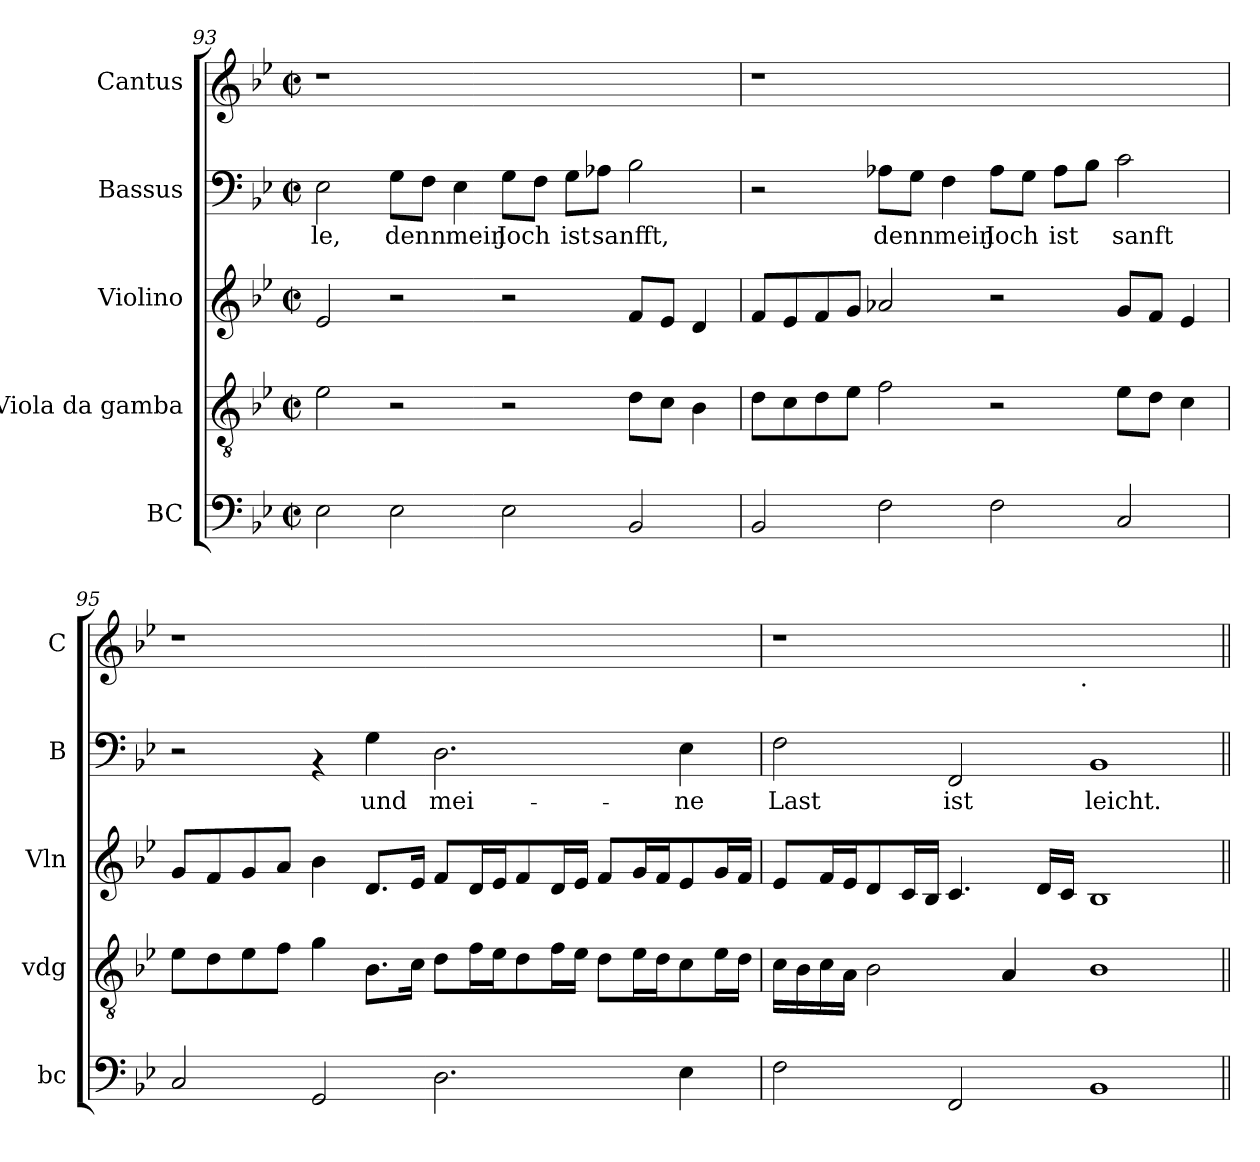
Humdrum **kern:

**kern	**kern	**kern	**kern	**text	**kern
*part5	*part4	*part3	*part2	*part2	*part1
*staff5	*staff4	*staff3	*staff2	*staff2	*staff1
*I"BC	*I"Viola da gamba	*I"Violino	*I"Bassus	*	*I"Cantus
*I'bc	*I'vdg	*I'Vln	*I'B	*	*I'C
*clefF4	*clefGv2	*clefG2	*clefF4	*	*clefG2
*k[b-e-]	*k[b-e-]	*k[b-e-]	*k[b-e-]	*	*k[b-e-]
*B-:	*B-:	*B-:	*B-:	*	*B-:
*M2/2	*M2/2	*M2/2	*M2/2	*	*M2/2
*met(c|)	*met(c|)	*met(c|)	*met(c|)	*	*met(c|)
=93	=93	=93	=93	=93	=93
!	!	!	!	!LO:LY:b	!
2E-\	2e-\	2e-/	2E-\	-le,	1r
!	!	!	!	!LO:LY:b	!
2E-\	2r	2r	8G\L	denn	.
.	.	.	8F\J	.	.
!	!	!	!	!LO:LY:b	!
.	.	.	4E-\	mein	.
!	!	!	!	!LO:LY:b	!
2E-\	2r	2r	8G\L	Joch	1ryy
.	.	.	8F\J	.	.
!	!	!	!	!LO:LY:b	!
.	.	.	8G\L	ist	.
!	!	!	!	!LO:LY:b	!
.	.	.	8A-X\J	sanfft,	.
2BB-/	8d\L	8f/L	2B-\	.	.
.	8c\J	8e-/J	.	.	.
.	4B-\	4d/	.	.	.
!!LO:LB:g=z
=94	=94	=94	=94	=94	=94
2BB-/	8d\L	8f/L	2r	.	1r
.	8c\	8e-/	.	.	.
.	8d\	8f/	.	.	.
.	8e-\J	8g/J	.	.	.
!	!	!	!	!LO:LY:b	!
2F\	2f\	2a-X/	8A-X\L	denn	.
.	.	.	8G\J	.	.
!	!	!	!	!LO:LY:b	!
.	.	.	4F\	mein	.
!	!	!	!	!LO:LY:b	!
2F\	2r	2r	8A-\L	Joch	1ryy
.	.	.	8G\J	.	.
!	!	!	!	!LO:LY:b	!
.	.	.	8A-\L	ist	.
.	.	.	8B-\J	.	.
!	!	!	!	!LO:LY:b	!
2C/	8e-\L	8g/L	2c\	sanft	.
.	8d\J	8f/J	.	.	.
.	4c\	4e-/	.	.	.
=95	=95	=95	=95	=95	=95
2C/	8e-\L	8g/L	2r	.	1r
.	8d\	8f/	.	.	.
.	8e-\	8g/	.	.	.
.	8f\J	8a/J	.	.	.
2GG/	4g\	4b-\	4rAA	.	.
!	!	!	!	!LO:LY:b	!
.	8.B-\L	8.d/L	4G\	und	.
.	16c\Jk	16e-/Jk	.	.	.
!	!	!	!	!LO:LY:b	!
2.D\	8d\L	8f/L	2.D\	mei-	1ryy
.	16f\L	16d/L	.	.	.
.	16e-\J	16e-/J	.	.	.
.	8d\	8f/	.	.	.
.	16f\L	16d/L	.	.	.
.	16e-\JJ	16e-/JJ	.	.	.
.	8d\L	8f/L	.	.	.
.	16e-\L	16g/L	.	.	.
.	16d\J	16f/J	.	.	.
!	!	!	!	!LO:LY:b	!
4E-\	8c\	8e-/	4E-\	-ne	.
.	16e-\L	16g/L	.	.	.
.	16d\JJ	16f/JJ	.	.	.
!!LO:LB:g=z
=96	=96	=96	=96	=96	=96
!	!	!	!	!LO:LY:b	!
*	*	*	*	*	*^
2F\	16c\LL	8e-/L	2F\	Last	1r	2ryy
.	16B-\	.	.	.	.	.
.	16c\	16f/L	.	.	.	.
.	16A\JJ	16e-/J	.	.	.	.
.	2B-\	8d/	.	.	.	.
.	.	16c/L	.	.	.	.
.	.	16B-/JJ	.	.	.	.
!	!	!	!	!LO:LY:b	!	!
2FF/	.	4.c/	2FF/	ist	.	4ryy
.	4A/	.	.	.	.	8...ryy
.	.	16d/LL	.	.	.	.
.	.	16c/JJ	.	.	.	.
!	!	!	!	!	!	!LO:TX:b:t=.
.	.	.	.	.	.	1ryy
!	!	!	!	!LO:LY:b	!	!
1BB-	1B-	1B-	1BB-	leicht.	1ryy	.
.	.	.	.	.	.	64ryy
*	*	*	*	*	*v	*v
=||	=||	=||	=||	=||	=||
*-	*-	*-	*-	*-	*-
